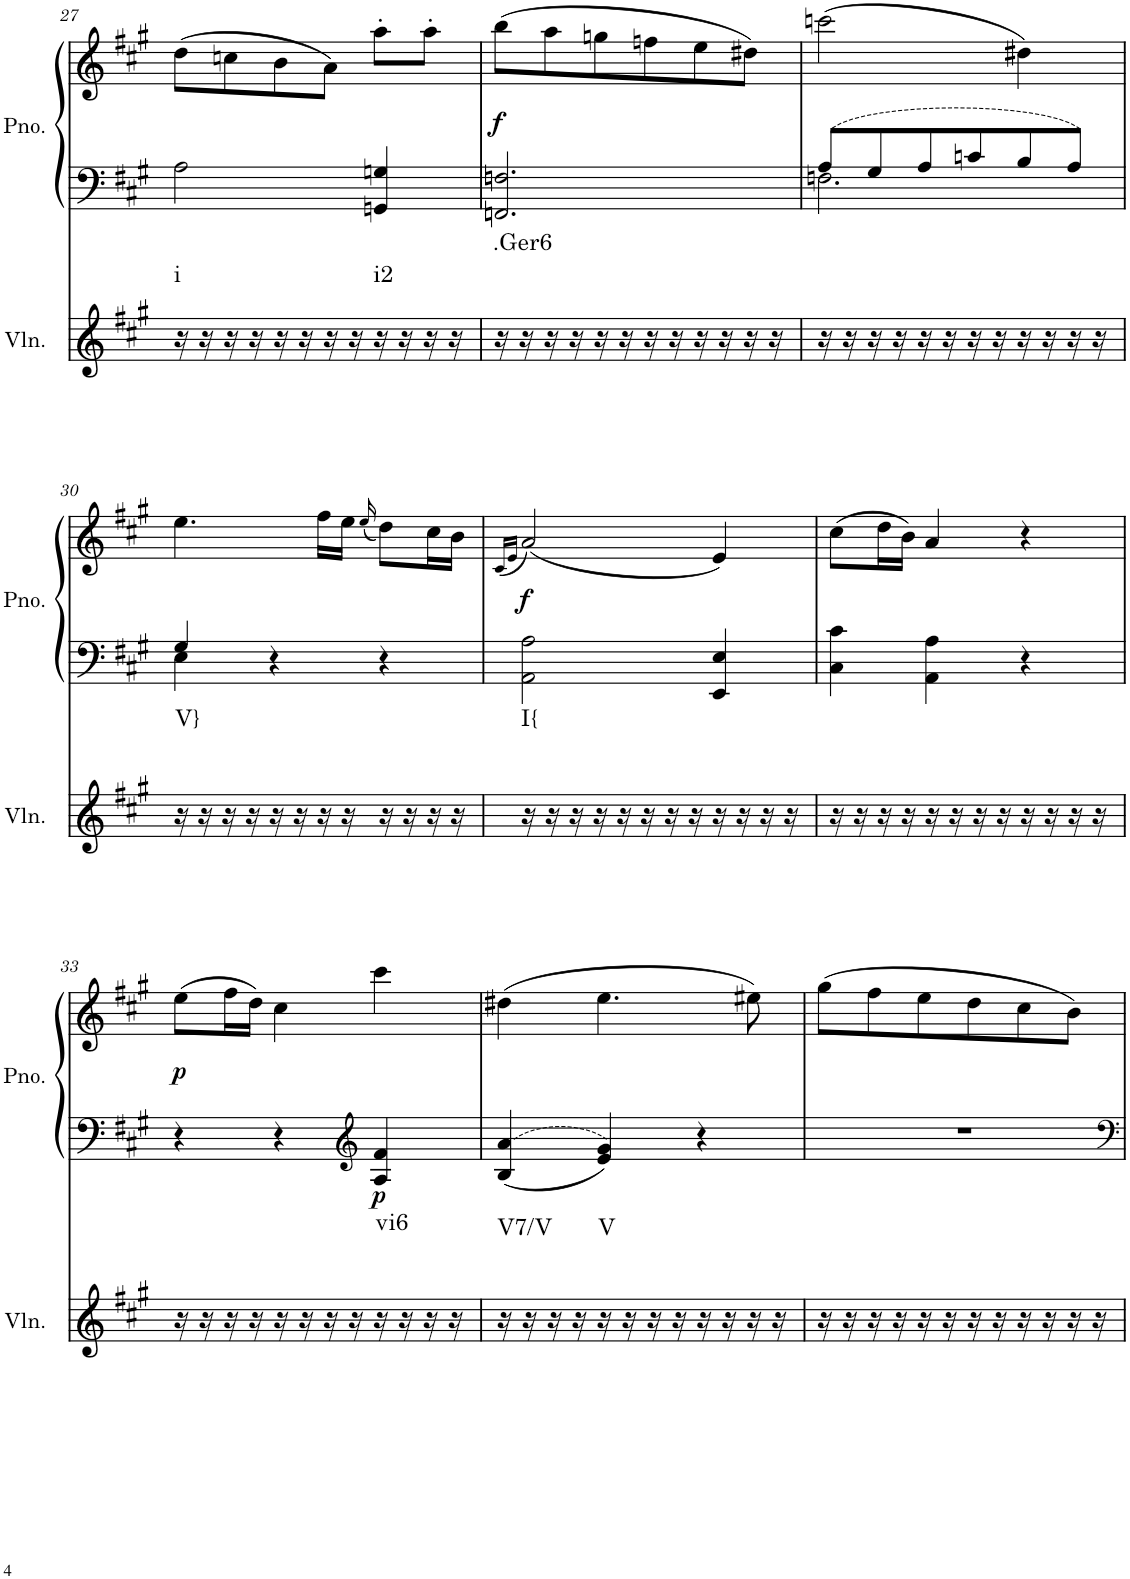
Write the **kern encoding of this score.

**kern	**harte	**kern	**kern	**dynam
*part2	*part2	*part1	*part1	*part1
*staff3	*	*staff2	*staff1	*staff1/2
*I"Violin	*	*I"Piano, Piano right	*	*
*I'Vln.	*	*I'Pno.	*	*
!!LO:PB:g=z
*clefG2	*	*clefF4	*clefG2	*
*k[f#c#g#]	*	*k[f#c#g#]	*k[f#c#g#]	*
*M3/4	*	*M3/4	*M3/4	*
=27	=27	=27	=27	=27
!	!LO:H:kt=i	!	!	!
16r	N	2A\	(8dd\L	.
16r	.	.	.	.
16r	.	.	8ccn\	.
16r	.	.	.	.
16r	.	.	8b\	.
16r	.	.	.	.
16r	.	.	8a\J)	.
16r	.	.	.	.
!	!LO:H:kt=i2	!	!	!
16r	N	4GGn/ 4Gn/	8aa'\L	.
16r	.	.	.	.
16r	.	.	8aa'\J	.
16r	.	.	.	.
=28	=28	=28	=28	=28
!	!LO:H:kt=.Ger6	!	!	!LO:DY:b
16r	N	2.FFn/ 2.Fn/	(8bb\L	f
16r	.	.	.	.
16r	.	.	8aa\	.
16r	.	.	.	.
16r	.	.	8ggn\	.
16r	.	.	.	.
16r	.	.	8ffn\	.
16r	.	.	.	.
16r	.	.	8ee\	.
16r	.	.	.	.
16r	.	.	8dd#X\J)	.
16r	.	.	.	.
=29	=29	=29	=29	=29
*	*	*^	*	*
16r	.	8A/L	2.Fn\	(2cccn\	.
16r	.	.	.	.	.
16r	.	8G#/	.	.	.
16r	.	.	.	.	.
16r	.	8A/	.	.	.
16r	.	.	.	.	.
16r	.	8cn/	.	.	.
16r	.	.	.	.	.
16r	.	8B/	.	4dd#X\)	.
16r	.	.	.	.	.
16r	.	8A/J	.	.	.
16r	.	.	.	.	.
!!LO:LB:g=z
=30	=30	=30	=30	=30	=30
!	!LO:H:kt=V}	!	!	!	!
16r	N	4G#/	4E\	4.ee\	.
16r	.	.	.	.	.
16r	.	.	.	.	.
16r	.	.	.	.	.
16r	.	4r	2ryy	.	.
16r	.	.	.	.	.
16r	.	.	.	16ff#\LL	.
16r	.	.	.	16ee\JJ	.
.	.	.	.	(16qee/	.
16r	.	4r	.	8dd\L)	.
16r	.	.	.	.	.
16r	.	.	.	16cc#\L	.
16r	.	.	.	16b\JJ	.
*	*	*v	*v	*	*
=31	=31	=31	=31	=31
.	.	.	(16qc#/LL	.
.	.	.	16qe/JJ	.
!	!LO:H:kt=I{	!	!	!LO:DY:b
16r	N	2AA\ 2A\	(2a/)	f
16r	.	.	.	.
16r	.	.	.	.
16r	.	.	.	.
16r	.	.	.	.
16r	.	.	.	.
16r	.	.	.	.
16r	.	.	.	.
16r	.	4EE/ 4E/	4e/)	.
16r	.	.	.	.
16r	.	.	.	.
16r	.	.	.	.
=32	=32	=32	=32	=32
16r	.	4C#\ 4c#\	(8cc#\L	.
16r	.	.	.	.
16r	.	.	16dd\L	.
16r	.	.	16b\JJ)	.
16r	.	4AA\ 4A\	4a/	.
16r	.	.	.	.
16r	.	.	.	.
16r	.	.	.	.
16r	.	4r	4r	.
16r	.	.	.	.
16r	.	.	.	.
16r	.	.	.	.
!!LO:LB:g=z
=33	=33	=33	=33	=33
!	!	!	!	!LO:DY:b
16r	.	4r	(8ee\L	p
16r	.	.	.	.
16r	.	.	16ff#\L	.
16r	.	.	16dd\JJ)	.
16r	.	4r	4cc#\	.
16r	.	.	.	.
16r	.	.	.	.
16r	.	.	.	.
*	*	*clefG2	*	*
!	!LO:H:kt=vi6	!	!	!LO:DY:b=2
16r	N	4A/ 4f#/	4ccc#\	p
16r	.	.	.	.
16r	.	.	.	.
16r	.	.	.	.
=34	=34	=34	=34	=34
!	!LO:H:kt=V7/V	!	!	!
16r	N	4B/ 4a/	(4dd#X\	.
16r	.	.	.	.
16r	.	.	.	.
16r	.	.	.	.
!	!LO:H:kt=V	!	!	!
16r	N	4e/ 4g#/	4.ee\	.
16r	.	.	.	.
16r	.	.	.	.
16r	.	.	.	.
16r	.	4r	.	.
16r	.	.	.	.
16r	.	.	8ee#X\)	.
16r	.	.	.	.
=35	=35	=35	=35	=35
16r	.	2.r	(8gg#\L	.
16r	.	.	.	.
16r	.	.	8ff#\	.
16r	.	.	.	.
16r	.	.	8ee\	.
16r	.	.	.	.
16r	.	.	8dd\	.
16r	.	.	.	.
16r	.	.	8cc#\	.
16r	.	.	.	.
16r	.	.	8b\J)	.
16r	.	.	.	.
=	=	=	=	=
*-	*-	*-	*-	*-
